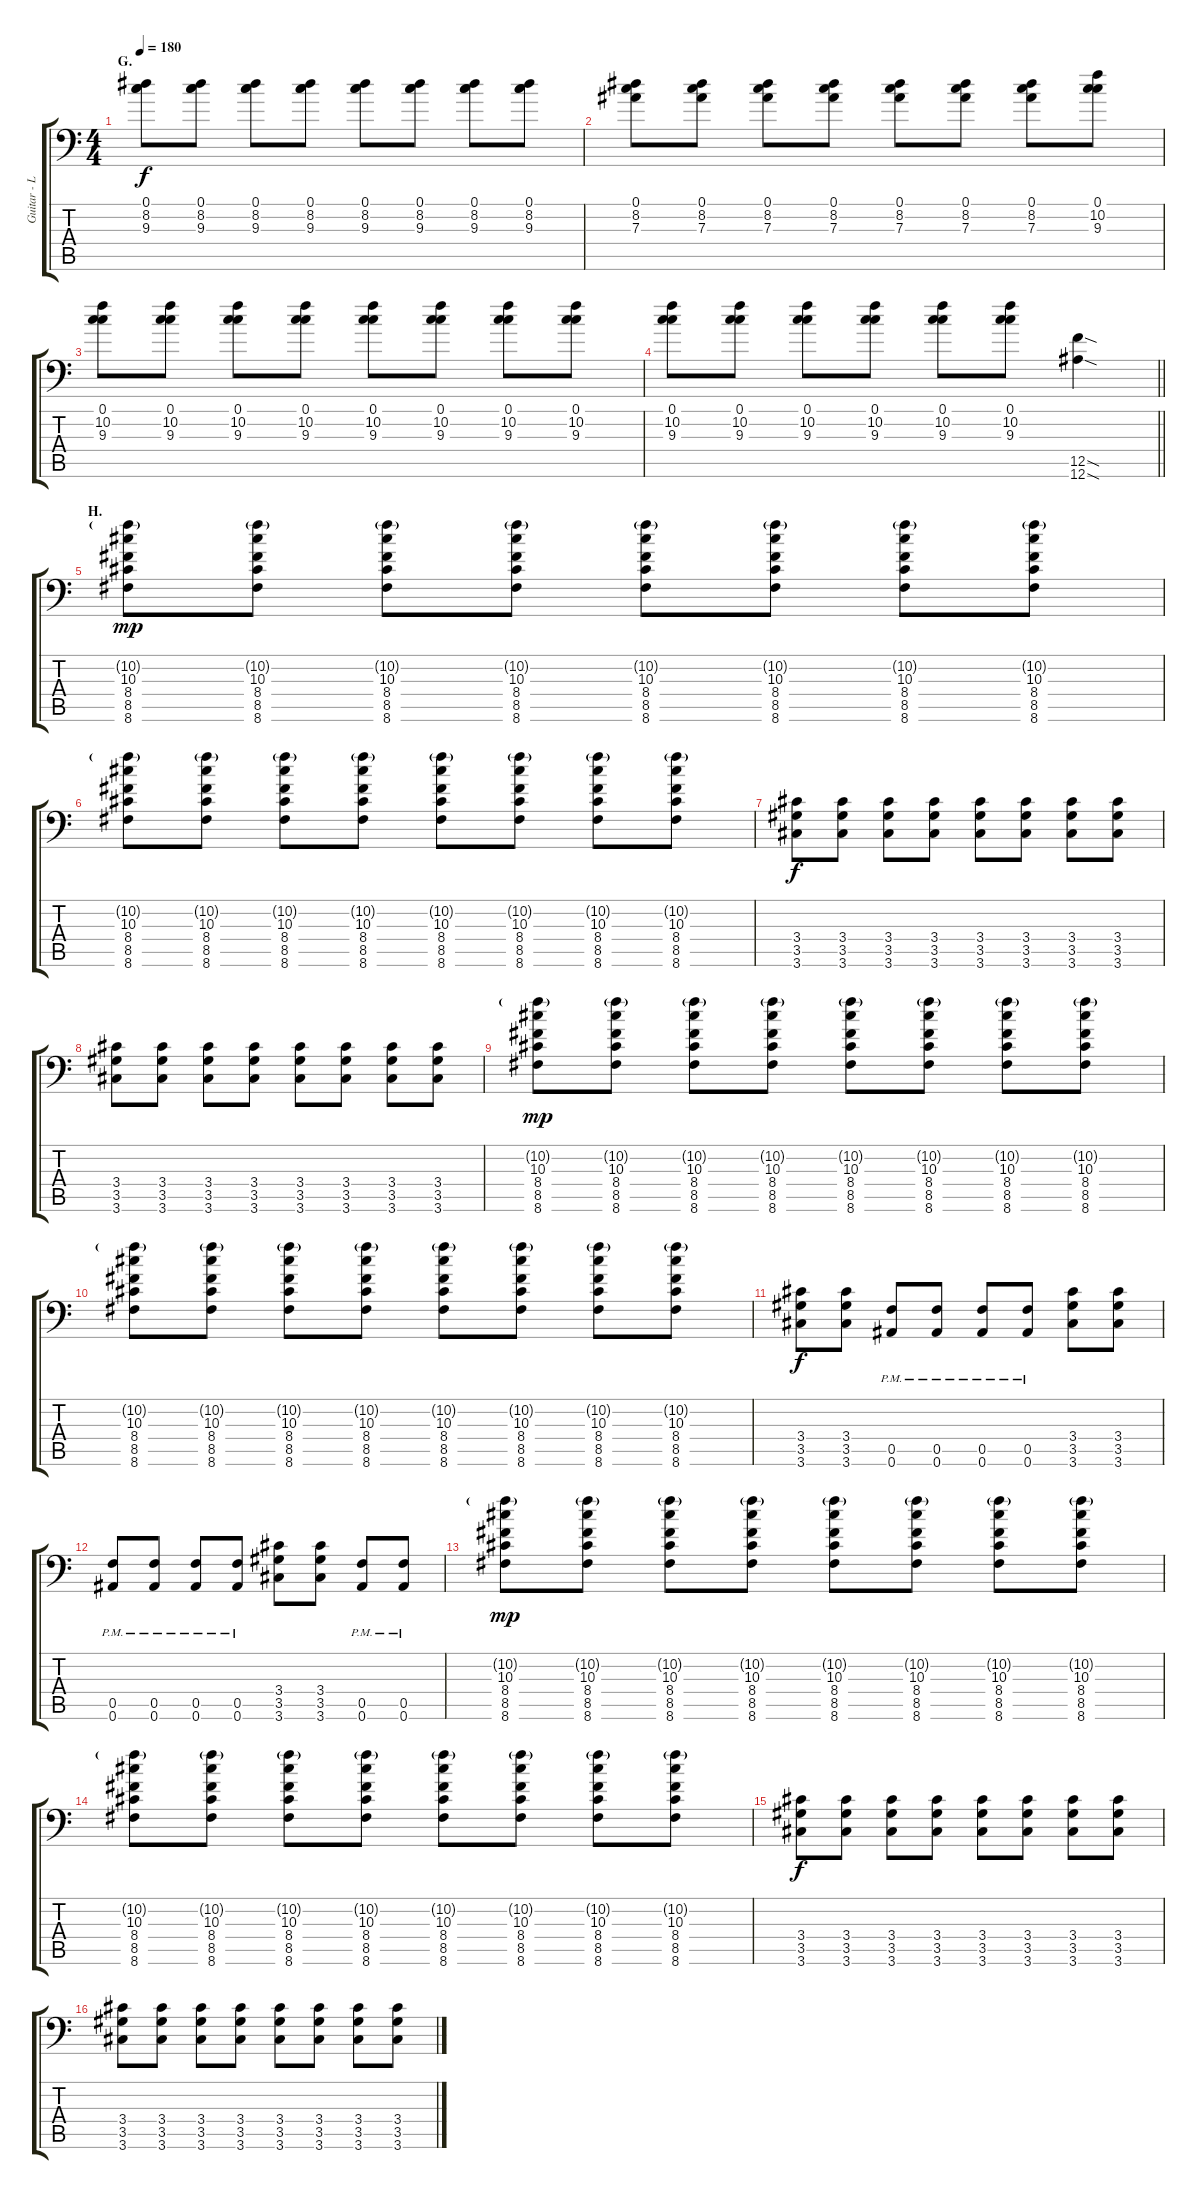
\track ("Guitar - Left" "Guitar - L") {instrument distortionguitar}
\staff {score tabs}
\tuning (C4 G3 Eb3 Bb2 F2 Bb1) {hide}
\ts (4 4)
\section ("" "G.")
\tempo 180
\clef f4
\ks c
(0.1 8.2 9.3).8{dy f} (0.1 8.2 9.3).8 (0.1 8.2 9.3).8 (0.1 8.2 9.3).8 (0.1 8.2 9.3).8 (0.1 8.2 9.3).8 (0.1 8.2 9.3).8 (0.1 8.2 9.3).8 |
(0.1 8.2 7.3).8 (0.1 8.2 7.3).8 (0.1 8.2 7.3).8 (0.1 8.2 7.3).8 (0.1 8.2 7.3).8 (0.1 8.2 7.3).8 (0.1 8.2 7.3).8 (0.1 10.2 9.3).8 |
(0.1 10.2 9.3).8 (0.1 10.2 9.3).8 (0.1 10.2 9.3).8 (0.1 10.2 9.3).8 (0.1 10.2 9.3).8 (0.1 10.2 9.3).8 (0.1 10.2 9.3).8 (0.1 10.2 9.3).8 |
\barLineRight lightlight
(0.1 10.2 9.3).8 (0.1 10.2 9.3).8 (0.1 10.2 9.3).8 (0.1 10.2 9.3).8 (0.1 10.2 9.3).8 (0.1 10.2 9.3).8 (12.5{sod} 12.6{sod}).4 |
\section ("" "H.")
(10.2{g} 10.3 8.4 8.5 8.6).8{dy mp} (10.2{g} 10.3 8.4 8.5 8.6).8 (10.2{g} 10.3 8.4 8.5 8.6).8 (10.2{g} 10.3 8.4 8.5 8.6).8 (10.2{g} 10.3 8.4 8.5 8.6).8 (10.2{g} 10.3 8.4 8.5 8.6).8 (10.2{g} 10.3 8.4 8.5 8.6).8 (10.2{g} 10.3 8.4 8.5 8.6).8 |
(10.2{g} 10.3 8.4 8.5 8.6).8 (10.2{g} 10.3 8.4 8.5 8.6).8 (10.2{g} 10.3 8.4 8.5 8.6).8 (10.2{g} 10.3 8.4 8.5 8.6).8 (10.2{g} 10.3 8.4 8.5 8.6).8 (10.2{g} 10.3 8.4 8.5 8.6).8 (10.2{g} 10.3 8.4 8.5 8.6).8 (10.2{g} 10.3 8.4 8.5 8.6).8 |
(3.4 3.5 3.6).8{dy f} (3.4 3.5 3.6).8 (3.4 3.5 3.6).8 (3.4 3.5 3.6).8 (3.4 3.5 3.6).8 (3.4 3.5 3.6).8 (3.4 3.5 3.6).8 (3.4 3.5 3.6).8 |
(3.4 3.5 3.6).8 (3.4 3.5 3.6).8 (3.4 3.5 3.6).8 (3.4 3.5 3.6).8 (3.4 3.5 3.6).8 (3.4 3.5 3.6).8 (3.4 3.5 3.6).8 (3.4 3.5 3.6).8 |
(10.2{g} 10.3 8.4 8.5 8.6).8{dy mp} (10.2{g} 10.3 8.4 8.5 8.6).8 (10.2{g} 10.3 8.4 8.5 8.6).8 (10.2{g} 10.3 8.4 8.5 8.6).8 (10.2{g} 10.3 8.4 8.5 8.6).8 (10.2{g} 10.3 8.4 8.5 8.6).8 (10.2{g} 10.3 8.4 8.5 8.6).8 (10.2{g} 10.3 8.4 8.5 8.6).8 |
(10.2{g} 10.3 8.4 8.5 8.6).8 (10.2{g} 10.3 8.4 8.5 8.6).8 (10.2{g} 10.3 8.4 8.5 8.6).8 (10.2{g} 10.3 8.4 8.5 8.6).8 (10.2{g} 10.3 8.4 8.5 8.6).8 (10.2{g} 10.3 8.4 8.5 8.6).8 (10.2{g} 10.3 8.4 8.5 8.6).8 (10.2{g} 10.3 8.4 8.5 8.6).8 |
(3.4 3.5 3.6).8{dy f} (3.4 3.5 3.6).8 (0.5{pm} 0.6{pm}).8 (0.5{pm} 0.6{pm}).8 (0.5{pm} 0.6{pm}).8 (0.5{pm} 0.6{pm}).8 (3.4 3.5 3.6).8 (3.4 3.5 3.6).8 |
(0.5{pm} 0.6{pm}).8 (0.5{pm} 0.6{pm}).8 (0.5{pm} 0.6{pm}).8 (0.5{pm} 0.6{pm}).8 (3.4 3.5 3.6).8 (3.4 3.5 3.6).8 (0.5{pm} 0.6{pm}).8 (0.5{pm} 0.6{pm}).8 |
(10.2{g} 10.3 8.4 8.5 8.6).8{dy mp} (10.2{g} 10.3 8.4 8.5 8.6).8 (10.2{g} 10.3 8.4 8.5 8.6).8 (10.2{g} 10.3 8.4 8.5 8.6).8 (10.2{g} 10.3 8.4 8.5 8.6).8 (10.2{g} 10.3 8.4 8.5 8.6).8 (10.2{g} 10.3 8.4 8.5 8.6).8 (10.2{g} 10.3 8.4 8.5 8.6).8 |
(10.2{g} 10.3 8.4 8.5 8.6).8 (10.2{g} 10.3 8.4 8.5 8.6).8 (10.2{g} 10.3 8.4 8.5 8.6).8 (10.2{g} 10.3 8.4 8.5 8.6).8 (10.2{g} 10.3 8.4 8.5 8.6).8 (10.2{g} 10.3 8.4 8.5 8.6).8 (10.2{g} 10.3 8.4 8.5 8.6).8 (10.2{g} 10.3 8.4 8.5 8.6).8 |
(3.4 3.5 3.6).8{dy f} (3.4 3.5 3.6).8 (3.4 3.5 3.6).8 (3.4 3.5 3.6).8 (3.4 3.5 3.6).8 (3.4 3.5 3.6).8 (3.4 3.5 3.6).8 (3.4 3.5 3.6).8 |
(3.4 3.5 3.6).8 (3.4 3.5 3.6).8 (3.4 3.5 3.6).8 (3.4 3.5 3.6).8 (3.4 3.5 3.6).8 (3.4 3.5 3.6).8 (3.4 3.5 3.6).8 (3.4 3.5 3.6).8
